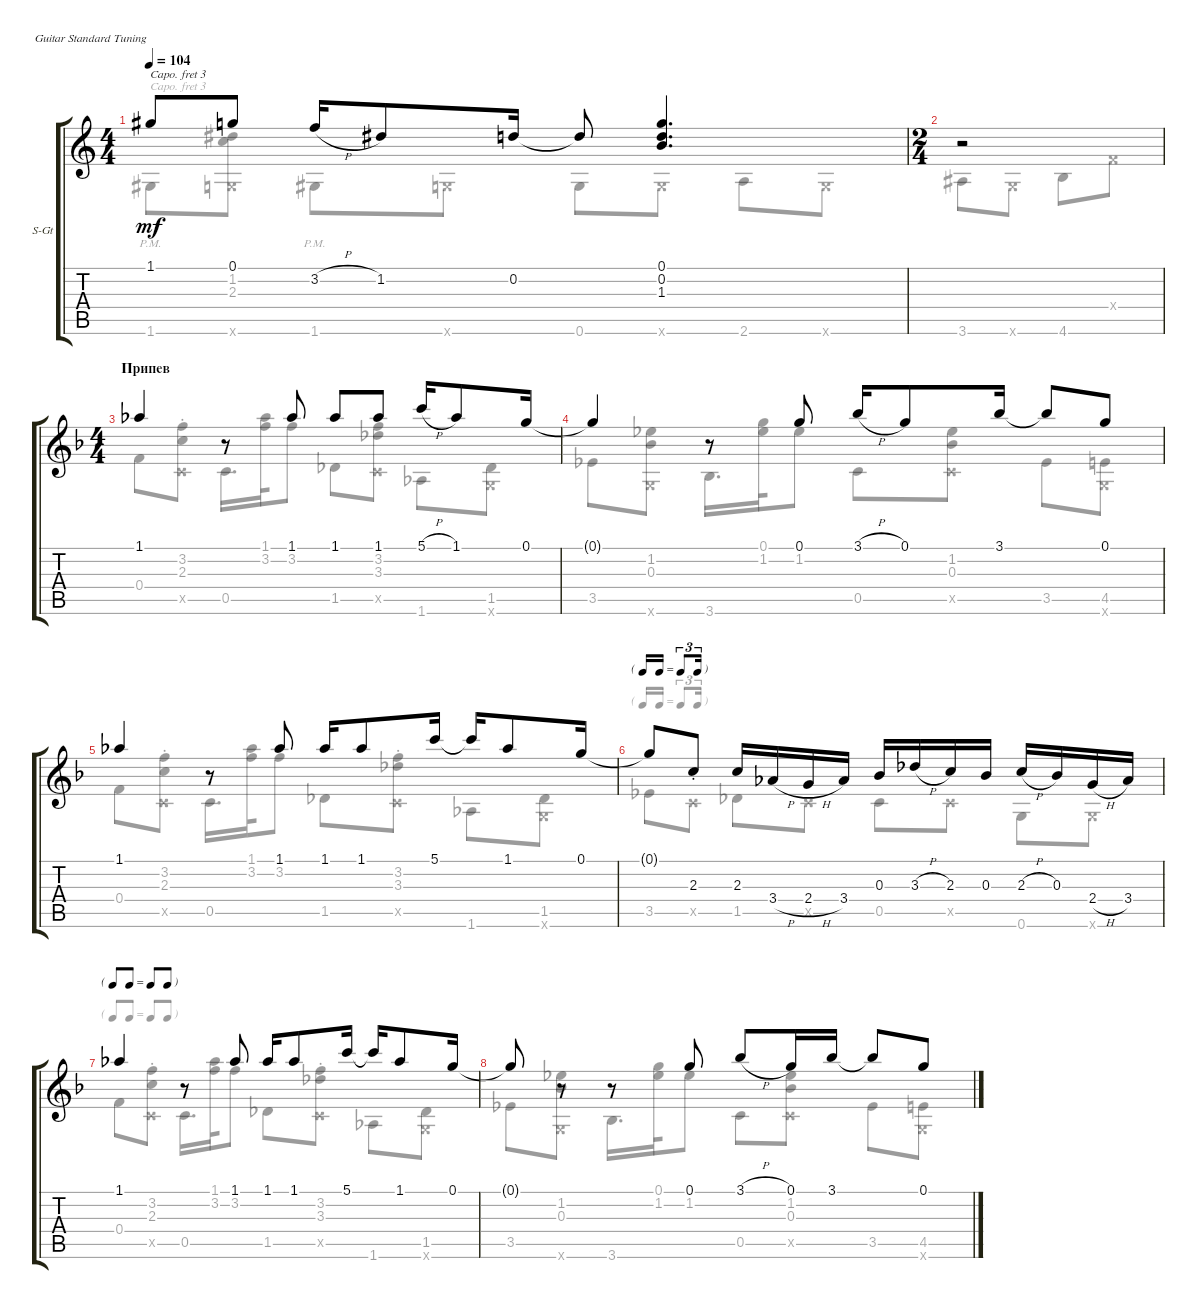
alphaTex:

\defaultSystemsLayout 4
\bracketExtendMode groupsimilarinstruments
\firstSystemTrackNameOrientation horizontal
\otherSystemsTrackNameOrientation horizontal
\chordDiagramsInScore
\track ("Steel Guitar" "S-Gt") {instrument acousticguitarsteel}
\staff {score tabs}
\capo 3
\tuning (E4 B3 G3 D3 A2 E2)
\voice
\ts (4 4)
\tempo 104
\clef g2
\ks c
1.1.8{dy mf} 0.1.8 3.2{h}.16 1.2.8 0.2.16 0.2{t}.8 (0.1 0.2 1.3).4{d} |
\ts (2 4)
r.2 |
\ts (4 4)
\section ("" "Припев")
\ks dminor
1.1.4 r.8 1.1.8 1.1.8 1.1.8 5.1{h}.16 1.1.8 0.1.16 |
0.1{t}.4 r.8 0.1.8 3.1{h}.16 0.1.8 3.1.16 3.1{t}.8 0.1.8 |
1.1.4 r.8 1.1.8 1.1.16 1.1.8 5.1.16 5.1{t}.16 1.1.8 0.1.16 |
\tf triplet16th
0.1{t}.8 2.3{st}.8 2.3.16 3.4{h}.16 2.4{h}.16 3.4.16 0.3.16 3.3{h}.16 2.3.16 0.3.16 2.3{h}.16 0.3.16 2.4{h}.16 3.4.16 |
\tf none
1.1.4 r.8 1.1.8 1.1.16 1.1.8 5.1.16 5.1{t}.16 1.1.8 0.1.16 |
0.1{t}.8 r.8 r.8 0.1.8 3.1{h}.8 0.1.16 3.1.16 3.1{t}.8 0.1.8
\voice
\clef g2
\ottava regular
\simile none
\ks c
1.6{pm}.8{dy mf} (2.3 1.2 0.6{x}).8 1.6{pm}.8 0.6{x}.8 0.6.8 0.6{x}.8 2.6.8 0.6{x}.8 |
3.6.8 0.6{x}.8 4.6.8 0.4{x}.8 |
\ks dminor
0.4.8 (2.3{st} 3.2{st} 0.5{x}).8 0.5.16{d} (1.1 3.2).32 3.2{st}.8 1.5.8 (3.2{st} 3.3{st} 0.5{st x}).8 1.6.8 (1.5 0.6{x}).8 |
3.5.8 (1.2 0.3 0.6{x}).8 3.6.16{d} (0.1 1.2).32 1.2{st}.8 0.5.8 (1.2 0.3 0.5{x}).8 3.5.8 (4.5 0.6{x}).8 |
0.4.8 (2.3{st} 3.2{st} 0.5{x}).8 0.5.16{d} (1.1 3.2).32 3.2{st}.8 1.5.8 (3.2{st} 3.3{st} 0.5{st x}).8 1.6.8 (1.5 0.6{x}).8 |
3.5.8 0.5{x}.8 1.5.8 0.5{x}.8 0.5.8 0.5{x}.8 0.6.8 0.6{x}.8 |
0.4.8 (2.3{st} 3.2{st} 0.5{x}).8 0.5.16{d} (1.1 3.2).32 3.2{st}.8 1.5.8 (3.2{st} 3.3{st} 0.5{st x}).8 1.6.8 (1.5 0.6{x}).8 |
3.5.8 (1.2 0.3 0.6{x}).8 3.6.16{d} (0.1 1.2).32 1.2{st}.8 0.5.8 (1.2 0.3 0.5{x}).8 3.5.8 (4.5 0.6{x}).8
